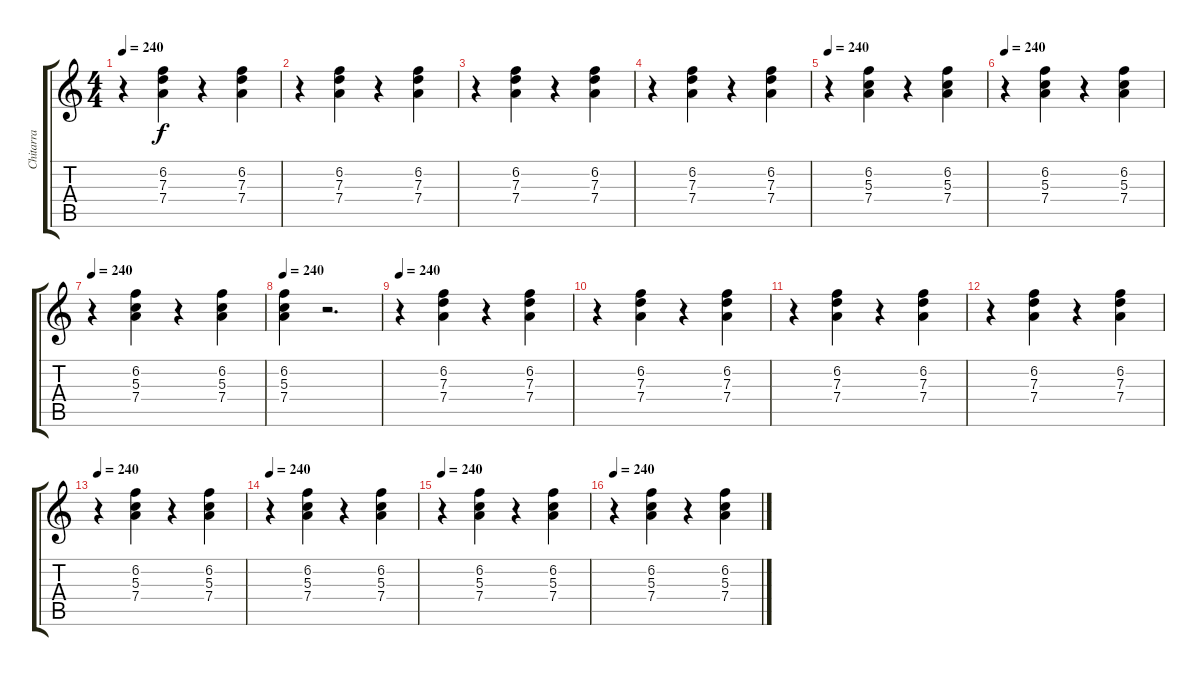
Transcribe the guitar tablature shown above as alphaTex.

\track ("Chitarra" "Chitarra") {instrument electricguitarclean}
\staff {score tabs}
\tuning (E4 B3 G3 D3 A2 E2) {hide}
\ts (4 4)
\tempo 240
\clef g2
\ks c
r.4{dy f} (6.2 7.3 7.4).4 r.4 (6.2 7.3 7.4).4 |
r.4 (6.2 7.3 7.4).4 r.4 (6.2 7.3 7.4).4 |
r.4 (6.2 7.3 7.4).4 r.4 (6.2 7.3 7.4).4 |
r.4 (6.2 7.3 7.4).4 r.4 (6.2 7.3 7.4).4 |
\tempo 240
r.4 (6.2 5.3 7.4).4 r.4 (6.2 5.3 7.4).4 |
\tempo 240
r.4 (6.2 5.3 7.4).4 r.4 (6.2 5.3 7.4).4 |
\tempo 240
r.4 (6.2 5.3 7.4).4 r.4 (6.2 5.3 7.4).4 |
\tempo 240
(6.2 5.3 7.4).4 r.2{d} |
\tempo 240
r.4 (6.2 7.3 7.4).4 r.4 (6.2 7.3 7.4).4 |
r.4 (6.2 7.3 7.4).4 r.4 (6.2 7.3 7.4).4 |
r.4 (6.2 7.3 7.4).4 r.4 (6.2 7.3 7.4).4 |
r.4 (6.2 7.3 7.4).4 r.4 (6.2 7.3 7.4).4 |
\tempo 240
r.4 (6.2 5.3 7.4).4 r.4 (6.2 5.3 7.4).4 |
\tempo 240
r.4 (6.2 5.3 7.4).4 r.4 (6.2 5.3 7.4).4 |
\tempo 240
r.4 (6.2 5.3 7.4).4 r.4 (6.2 5.3 7.4).4 |
\tempo 240
r.4 (6.2 5.3 7.4).4 r.4 (6.2 5.3 7.4).4
